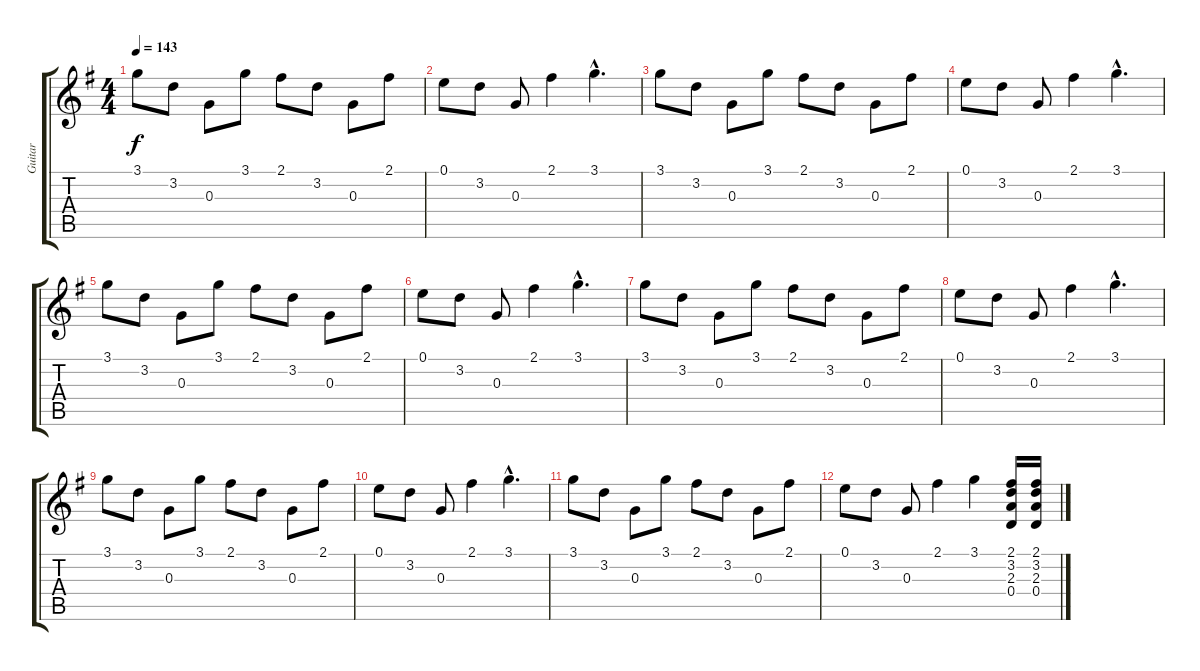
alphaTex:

\track ("Guitar" "Guitar") {instrument acousticguitarsteel}
\staff {score tabs}
\tuning (E4 B3 G3 D3 A2 E2) {hide}
\ts (4 4)
\tempo 143
\clef g2
\ks g
3.1.8{dy f} 3.2.8 0.3.8 3.1.8 2.1.8 3.2.8 0.3.8 2.1.8 |
0.1.8 3.2.8 0.3.8 2.1.4 3.1{hac}.4{d} |
3.1.8 3.2.8 0.3.8 3.1.8 2.1.8 3.2.8 0.3.8 2.1.8 |
0.1.8 3.2.8 0.3.8 2.1.4 3.1{hac}.4{d} |
3.1.8 3.2.8 0.3.8 3.1.8 2.1.8 3.2.8 0.3.8 2.1.8 |
0.1.8 3.2.8 0.3.8 2.1.4 3.1{hac}.4{d} |
3.1.8 3.2.8 0.3.8 3.1.8 2.1.8 3.2.8 0.3.8 2.1.8 |
0.1.8 3.2.8 0.3.8 2.1.4 3.1{hac}.4{d} |
3.1.8 3.2.8 0.3.8 3.1.8 2.1.8 3.2.8 0.3.8 2.1.8 |
0.1.8 3.2.8 0.3.8 2.1.4 3.1{hac}.4{d} |
3.1.8 3.2.8 0.3.8 3.1.8 2.1.8 3.2.8 0.3.8 2.1.8 |
0.1.8 3.2.8 0.3.8 2.1.4 3.1.4 (2.1 3.2 2.3 0.4).16 (2.1 3.2 2.3 0.4).16
